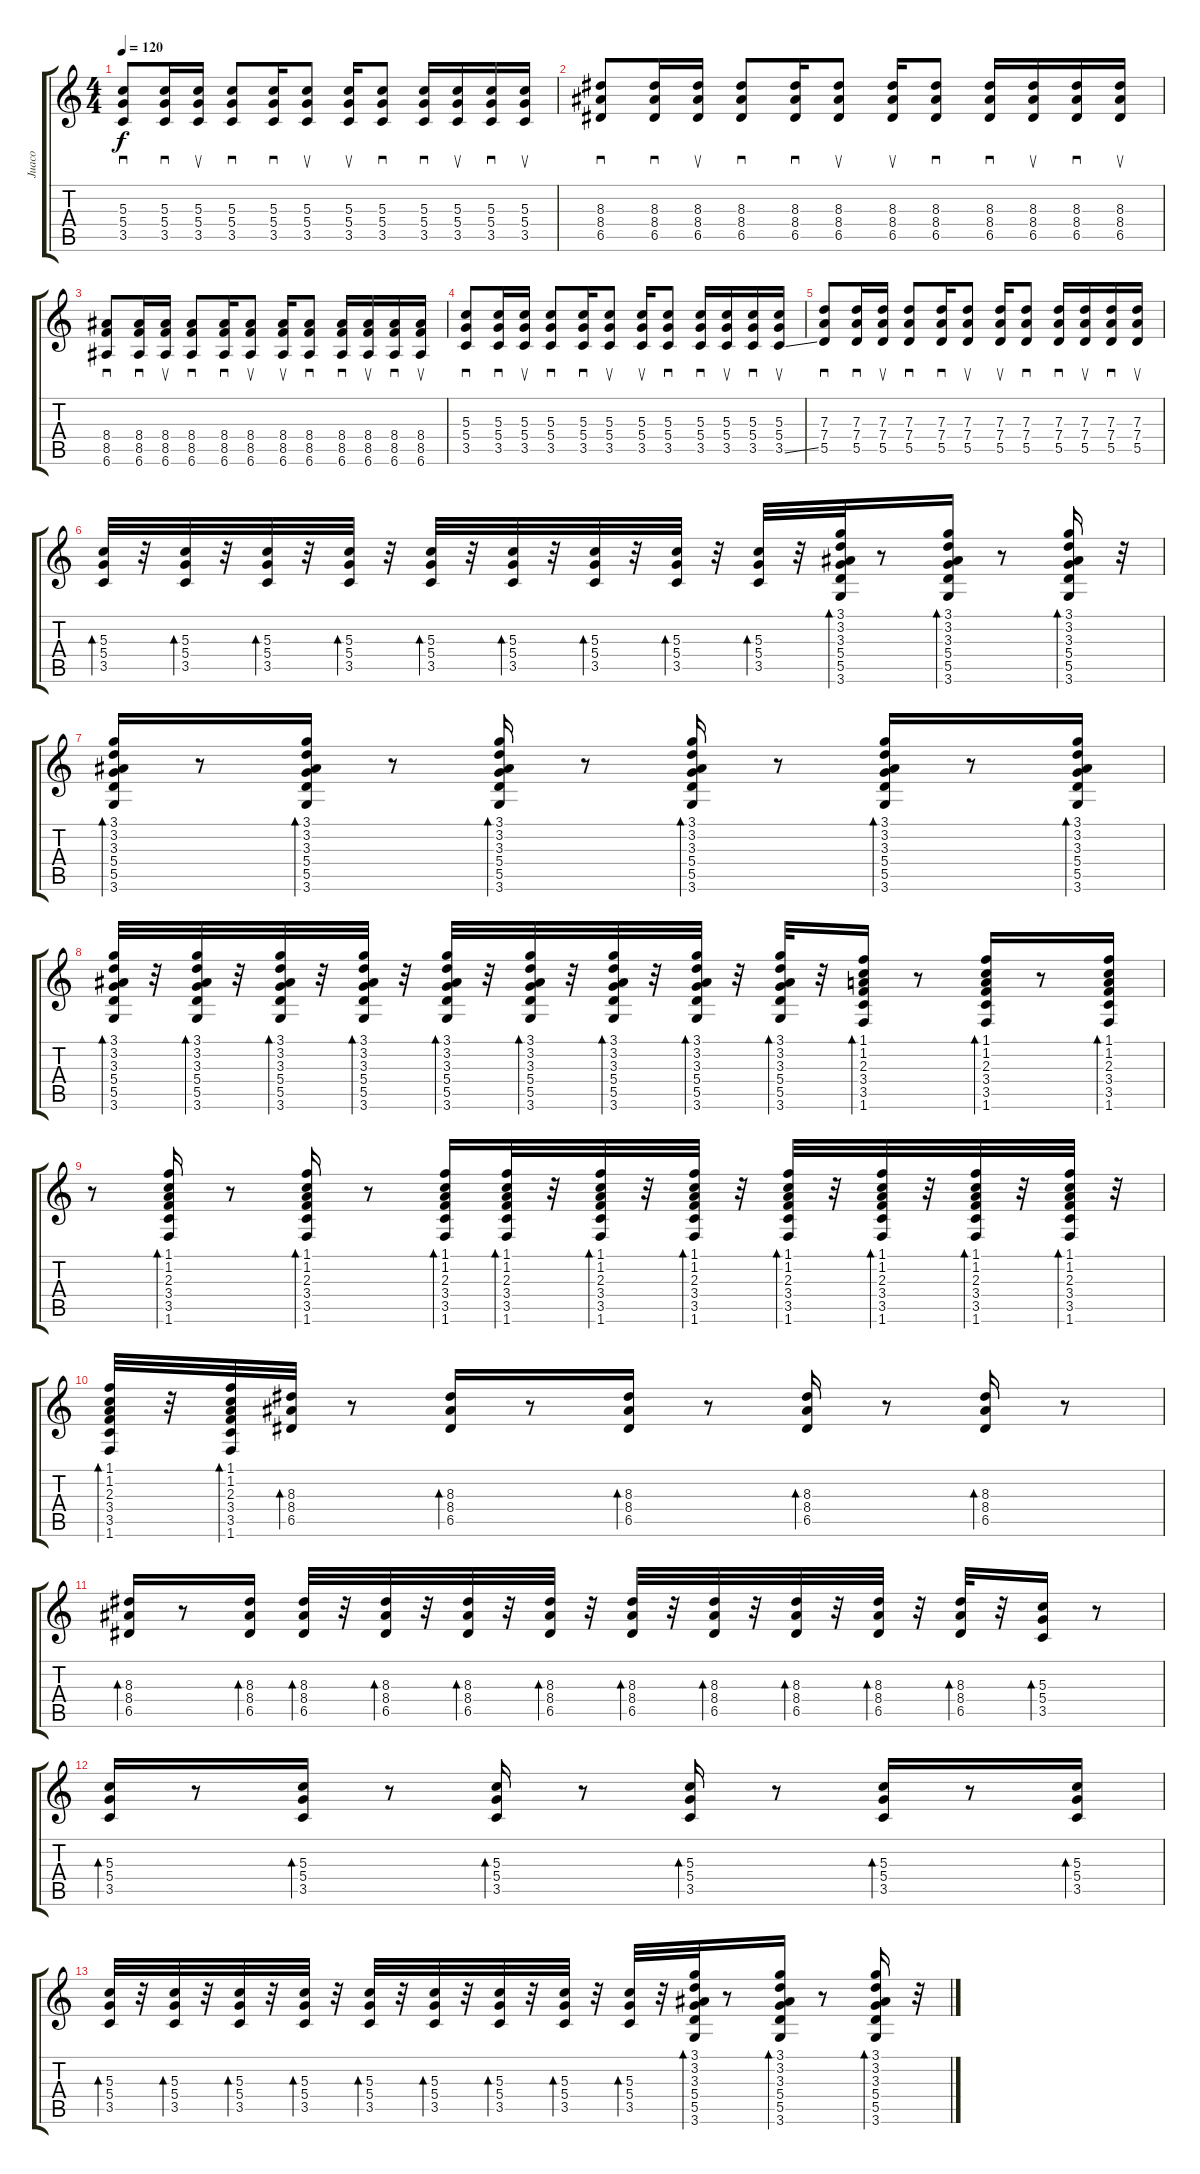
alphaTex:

\track ("Juaco" "Juaco") {instrument electricguitarclean}
\staff {score tabs}
\tuning (E4 B3 G3 D3 A2 E2) {hide}
\ts (4 4)
\tempo 120
\clef g2
\ks c
(5.3 5.4 3.5).8{sd dy f} (5.3 5.4 3.5).16{sd} (5.3 5.4 3.5).16{su} (5.3 5.4 3.5).8{sd} (5.3 5.4 3.5).16{sd} (5.3 5.4 3.5).8{su} (5.3 5.4 3.5).16{su} (5.3 5.4 3.5).8{sd} (5.3 5.4 3.5).16{sd} (5.3 5.4 3.5).16{su} (5.3 5.4 3.5).16{sd} (5.3 5.4 3.5).16{su} |
(8.3 8.4 6.5).8{sd} (8.3 8.4 6.5).16{sd} (8.3 8.4 6.5).16{su} (8.3 8.4 6.5).8{sd} (8.3 8.4 6.5).16{sd} (8.3 8.4 6.5).8{su} (8.3 8.4 6.5).16{su} (8.3 8.4 6.5).8{sd} (8.3 8.4 6.5).16{sd} (8.3 8.4 6.5).16{su} (8.3 8.4 6.5).16{sd} (8.3 8.4 6.5).16{su} |
(8.4 8.5 6.6).8{sd} (8.4 8.5 6.6).16{sd} (8.4 8.5 6.6).16{su} (8.4 8.5 6.6).8{sd} (8.4 8.5 6.6).16{sd} (8.4 8.5 6.6).8{su} (8.4 8.5 6.6).16{su} (8.4 8.5 6.6).8{sd} (8.4 8.5 6.6).16{sd} (8.4 8.5 6.6).16{su} (8.4 8.5 6.6).16{sd} (8.4 8.5 6.6).16{su} |
(5.3 5.4 3.5).8{sd} (5.3 5.4 3.5).16{sd} (5.3 5.4 3.5).16{su} (5.3 5.4 3.5).8{sd} (5.3 5.4 3.5).16{sd} (5.3 5.4 3.5).8{su} (5.3 5.4 3.5).16{su} (5.3 5.4 3.5).8{sd} (5.3 5.4 3.5).16{sd} (5.3 5.4 3.5).16{su} (5.3 5.4 3.5).16{sd} (5.3 5.4 3.5{ss}).16{su} |
(7.3 7.4 5.5).8{sd} (7.3 7.4 5.5).16{sd} (7.3 7.4 5.5).16{su} (7.3 7.4 5.5).8{sd} (7.3 7.4 5.5).16{sd} (7.3 7.4 5.5).8{su} (7.3 7.4 5.5).16{su} (7.3 7.4 5.5).8{sd} (7.3 7.4 5.5).16{sd} (7.3 7.4 5.5).16{su} (7.3 7.4 5.5).16{sd} (7.3 7.4 5.5).16{su} |
(5.3 5.4 3.5).32{bd 60} r.32 (5.3 5.4 3.5).32{bd 60} r.32 (5.3 5.4 3.5).32{bd 60} r.32 (5.3 5.4 3.5).32{bd 60} r.32 (5.3 5.4 3.5).32{bd 60} r.32 (5.3 5.4 3.5).32{bd 60} r.32 (5.3 5.4 3.5).32{bd 60} r.32 (5.3 5.4 3.5).32{bd 60} r.32 (5.3 5.4 3.5).32{bd 60} r.32 (3.1 3.2 3.3 5.4 5.5 3.6).32{bd 60} r.8 (3.1 3.2 3.3 5.4 5.5 3.6).16{bd 60} r.8 (3.1 3.2 3.3 5.4 5.5 3.6).16{bd 60} r.32 |
(3.1 3.2 3.3 5.4 5.5 3.6).16{bd 60} r.8 (3.1 3.2 3.3 5.4 5.5 3.6).16{bd 60} r.8 (3.1 3.2 3.3 5.4 5.5 3.6).16{bd 60} r.8 (3.1 3.2 3.3 5.4 5.5 3.6).16{bd 60} r.8 (3.1 3.2 3.3 5.4 5.5 3.6).16{bd 60} r.8 (3.1 3.2 3.3 5.4 5.5 3.6).16{bd 60} |
(3.1 3.2 3.3 5.4 5.5 3.6).32{bd 60} r.32 (3.1 3.2 3.3 5.4 5.5 3.6).32{bd 60} r.32 (3.1 3.2 3.3 5.4 5.5 3.6).32{bd 60} r.32 (3.1 3.2 3.3 5.4 5.5 3.6).32{bd 60} r.32 (3.1 3.2 3.3 5.4 5.5 3.6).32{bd 60} r.32 (3.1 3.2 3.3 5.4 5.5 3.6).32{bd 60} r.32 (3.1 3.2 3.3 5.4 5.5 3.6).32{bd 60} r.32 (3.1 3.2 3.3 5.4 5.5 3.6).32{bd 60} r.32 (3.1 3.2 3.3 5.4 5.5 3.6).32{bd 60} r.32 (1.1 1.2 2.3 3.4 3.5 1.6).16{bd 60} r.8 (1.1 1.2 2.3 3.4 3.5 1.6).16{bd 60} r.8 (1.1 1.2 2.3 3.4 3.5 1.6).16{bd 60} |
r.8 (1.1 1.2 2.3 3.4 3.5 1.6).16{bd 60} r.8 (1.1 1.2 2.3 3.4 3.5 1.6).16{bd 60} r.8 (1.1 1.2 2.3 3.4 3.5 1.6).16{bd 60} (1.1 1.2 2.3 3.4 3.5 1.6).32{bd 60} r.32 (1.1 1.2 2.3 3.4 3.5 1.6).32{bd 60} r.32 (1.1 1.2 2.3 3.4 3.5 1.6).32{bd 60} r.32 (1.1 1.2 2.3 3.4 3.5 1.6).32{bd 60} r.32 (1.1 1.2 2.3 3.4 3.5 1.6).32{bd 60} r.32 (1.1 1.2 2.3 3.4 3.5 1.6).32{bd 60} r.32 (1.1 1.2 2.3 3.4 3.5 1.6).32{bd 60} r.32 |
(1.1 1.2 2.3 3.4 3.5 1.6).32{bd 60} r.32 (1.1 1.2 2.3 3.4 3.5 1.6).32{bd 60} (8.3 8.4 6.5).32{bd 60} r.8 (8.3 8.4 6.5).16{bd 60} r.8 (8.3 8.4 6.5).16{bd 60} r.8 (8.3 8.4 6.5).16{bd 60} r.8 (8.3 8.4 6.5).16{bd 60} r.8 |
(8.3 8.4 6.5).16{bd 60} r.8 (8.3 8.4 6.5).16{bd 60} (8.3 8.4 6.5).32{bd 60} r.32 (8.3 8.4 6.5).32{bd 60} r.32 (8.3 8.4 6.5).32{bd 60} r.32 (8.3 8.4 6.5).32{bd 60} r.32 (8.3 8.4 6.5).32{bd 60} r.32 (8.3 8.4 6.5).32{bd 60} r.32 (8.3 8.4 6.5).32{bd 60} r.32 (8.3 8.4 6.5).32{bd 60} r.32 (8.3 8.4 6.5).32{bd 60} r.32 (5.3 5.4 3.5).16{bd 60} r.8 |
(5.3 5.4 3.5).16{bd 60} r.8 (5.3 5.4 3.5).16{bd 60} r.8 (5.3 5.4 3.5).16{bd 60} r.8 (5.3 5.4 3.5).16{bd 60} r.8 (5.3 5.4 3.5).16{bd 60} r.8 (5.3 5.4 3.5).16{bd 60} |
(5.3 5.4 3.5).32{bd 60} r.32 (5.3 5.4 3.5).32{bd 60} r.32 (5.3 5.4 3.5).32{bd 60} r.32 (5.3 5.4 3.5).32{bd 60} r.32 (5.3 5.4 3.5).32{bd 60} r.32 (5.3 5.4 3.5).32{bd 60} r.32 (5.3 5.4 3.5).32{bd 60} r.32 (5.3 5.4 3.5).32{bd 60} r.32 (5.3 5.4 3.5).32{bd 60} r.32 (3.1 3.2 3.3 5.4 5.5 3.6).32{bd 60} r.8 (3.1 3.2 3.3 5.4 5.5 3.6).16{bd 60} r.8 (3.1 3.2 3.3 5.4 5.5 3.6).16{bd 60} r.32
